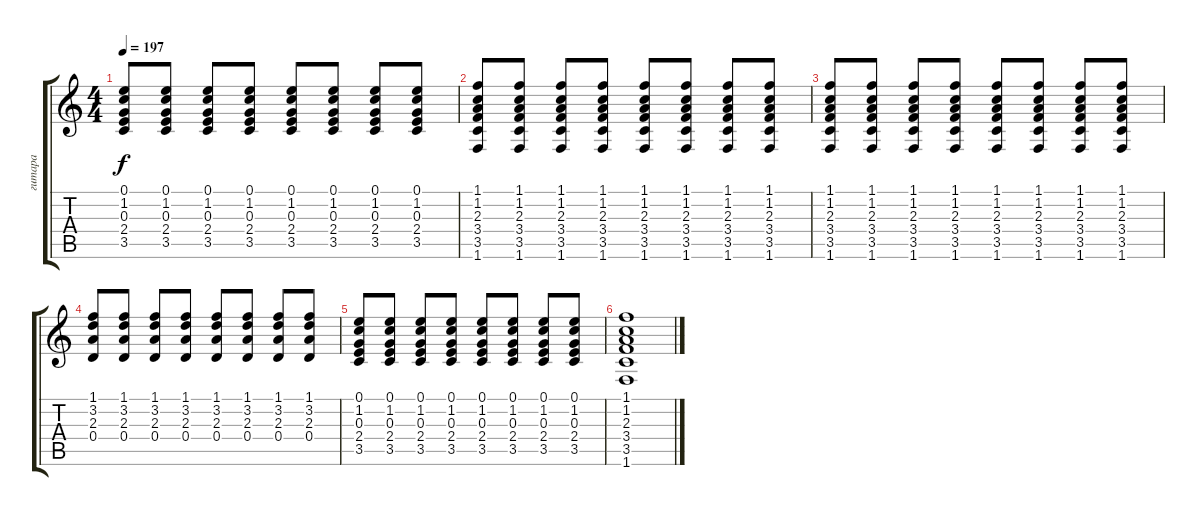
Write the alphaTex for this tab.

\track ("гитара" "гитара") {instrument acousticguitarnylon}
\staff {score tabs}
\tuning (E4 B3 G3 D3 A2 E2) {hide}
\ts (4 4)
\tempo 197
\clef g2
\ks c
(0.1 1.2 0.3 2.4 3.5).8{dy f} (0.1 1.2 0.3 2.4 3.5).8 (0.1 1.2 0.3 2.4 3.5).8 (0.1 1.2 0.3 2.4 3.5).8 (0.1 1.2 0.3 2.4 3.5).8 (0.1 1.2 0.3 2.4 3.5).8 (0.1 1.2 0.3 2.4 3.5).8 (0.1 1.2 0.3 2.4 3.5).8 |
(1.1 1.2 2.3 3.4 3.5 1.6).8 (1.1 1.2 2.3 3.4 3.5 1.6).8 (1.1 1.2 2.3 3.4 3.5 1.6).8 (1.1 1.2 2.3 3.4 3.5 1.6).8 (1.1 1.2 2.3 3.4 3.5 1.6).8 (1.1 1.2 2.3 3.4 3.5 1.6).8 (1.1 1.2 2.3 3.4 3.5 1.6).8 (1.1 1.2 2.3 3.4 3.5 1.6).8 |
(1.1 1.2 2.3 3.4 3.5 1.6).8 (1.1 1.2 2.3 3.4 3.5 1.6).8 (1.1 1.2 2.3 3.4 3.5 1.6).8 (1.1 1.2 2.3 3.4 3.5 1.6).8 (1.1 1.2 2.3 3.4 3.5 1.6).8 (1.1 1.2 2.3 3.4 3.5 1.6).8 (1.1 1.2 2.3 3.4 3.5 1.6).8 (1.1 1.2 2.3 3.4 3.5 1.6).8 |
(1.1 3.2 2.3 0.4).8 (1.1 3.2 2.3 0.4).8 (1.1 3.2 2.3 0.4).8 (1.1 3.2 2.3 0.4).8 (1.1 3.2 2.3 0.4).8 (1.1 3.2 2.3 0.4).8 (1.1 3.2 2.3 0.4).8 (1.1 3.2 2.3 0.4).8 |
(0.1 1.2 0.3 2.4 3.5).8 (0.1 1.2 0.3 2.4 3.5).8 (0.1 1.2 0.3 2.4 3.5).8 (0.1 1.2 0.3 2.4 3.5).8 (0.1 1.2 0.3 2.4 3.5).8 (0.1 1.2 0.3 2.4 3.5).8 (0.1 1.2 0.3 2.4 3.5).8 (0.1 1.2 0.3 2.4 3.5).8 |
(1.1 1.2 2.3 3.4 3.5 1.6).1
